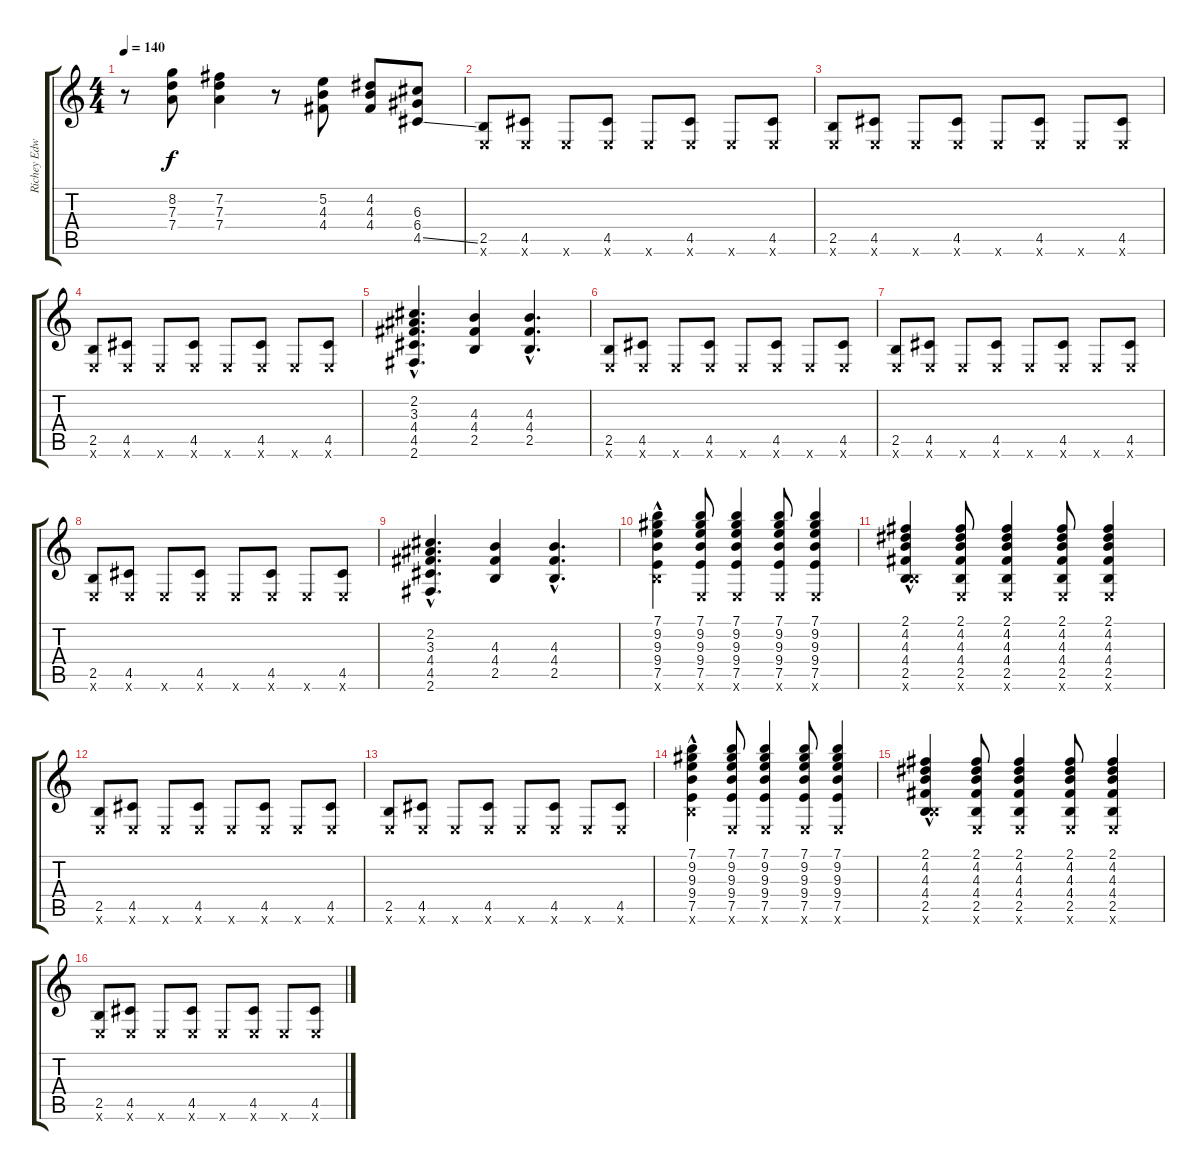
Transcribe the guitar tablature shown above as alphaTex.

\track ("Richey Edwards (sort of)" "Richey Edw") {instrument overdrivenguitar}
\staff {score tabs}
\tuning (E4 B3 G3 D3 A2 E2) {hide}
\ts (4 4)
\tempo 140
\clef g2
\ks c
r.8{dy f} (8.2 7.3 7.4).8 (7.2 7.3 7.4).4 r.8 (5.2 4.3 4.4).8 (4.2 4.3 4.4).8 (6.3 6.4 4.5{ss}).8 |
(2.5 0.6{x}).8 (4.5 0.6{x}).8 0.6{x}.8 (4.5 0.6{x}).8 0.6{x}.8 (4.5 0.6{x}).8 0.6{x}.8 (4.5 0.6{x}).8 |
(2.5 0.6{x}).8 (4.5 0.6{x}).8 0.6{x}.8 (4.5 0.6{x}).8 0.6{x}.8 (4.5 0.6{x}).8 0.6{x}.8 (4.5 0.6{x}).8 |
(2.5 0.6{x}).8 (4.5 0.6{x}).8 0.6{x}.8 (4.5 0.6{x}).8 0.6{x}.8 (4.5 0.6{x}).8 0.6{x}.8 (4.5 0.6{x}).8 |
(2.2{hac} 3.3{hac} 4.4{hac} 4.5{hac} 2.6{hac}).4{d} (4.3 4.4 2.5).4 (4.3{hac} 4.4{hac} 2.5{hac}).4{d} |
(2.5 0.6{x}).8 (4.5 0.6{x}).8 0.6{x}.8 (4.5 0.6{x}).8 0.6{x}.8 (4.5 0.6{x}).8 0.6{x}.8 (4.5 0.6{x}).8 |
(2.5 0.6{x}).8 (4.5 0.6{x}).8 0.6{x}.8 (4.5 0.6{x}).8 0.6{x}.8 (4.5 0.6{x}).8 0.6{x}.8 (4.5 0.6{x}).8 |
(2.5 0.6{x}).8 (4.5 0.6{x}).8 0.6{x}.8 (4.5 0.6{x}).8 0.6{x}.8 (4.5 0.6{x}).8 0.6{x}.8 (4.5 0.6{x}).8 |
(2.2{hac} 3.3{hac} 4.4{hac} 4.5{hac} 2.6{hac}).4{d} (4.3 4.4 2.5).4 (4.3{hac} 4.4{hac} 2.5{hac}).4{d} |
(7.1 9.2{hac} 9.3 9.4 7.5 7.6{x}).4 (7.1 9.2 9.3 9.4 7.5 0.6{x}).8 (7.1 9.2 9.3 9.4 7.5 0.6{x}).4 (7.1 9.2 9.3 9.4 7.5 0.6{x}).8 (7.1 9.2 9.3 9.4 7.5 0.6{x}).4 |
(2.1 4.2{hac} 4.3 4.4 2.5 7.6{x}).4 (2.1 4.2 4.3 4.4 2.5 0.6{x}).8 (2.1 4.2 4.3 4.4 2.5 0.6{x}).4 (2.1 4.2 4.3 4.4 2.5 0.6{x}).8 (2.1 4.2 4.3 4.4 2.5 0.6{x}).4 |
(2.5 0.6{x}).8 (4.5 0.6{x}).8 0.6{x}.8 (4.5 0.6{x}).8 0.6{x}.8 (4.5 0.6{x}).8 0.6{x}.8 (4.5 0.6{x}).8 |
(2.5 0.6{x}).8 (4.5 0.6{x}).8 0.6{x}.8 (4.5 0.6{x}).8 0.6{x}.8 (4.5 0.6{x}).8 0.6{x}.8 (4.5 0.6{x}).8 |
(7.1 9.2{hac} 9.3 9.4 7.5 7.6{x}).4 (7.1 9.2 9.3 9.4 7.5 0.6{x}).8 (7.1 9.2 9.3 9.4 7.5 0.6{x}).4 (7.1 9.2 9.3 9.4 7.5 0.6{x}).8 (7.1 9.2 9.3 9.4 7.5 0.6{x}).4 |
(2.1 4.2{hac} 4.3 4.4 2.5 7.6{x}).4 (2.1 4.2 4.3 4.4 2.5 0.6{x}).8 (2.1 4.2 4.3 4.4 2.5 0.6{x}).4 (2.1 4.2 4.3 4.4 2.5 0.6{x}).8 (2.1 4.2 4.3 4.4 2.5 0.6{x}).4 |
(2.5 0.6{x}).8 (4.5 0.6{x}).8 0.6{x}.8 (4.5 0.6{x}).8 0.6{x}.8 (4.5 0.6{x}).8 0.6{x}.8 (4.5 0.6{x}).8
